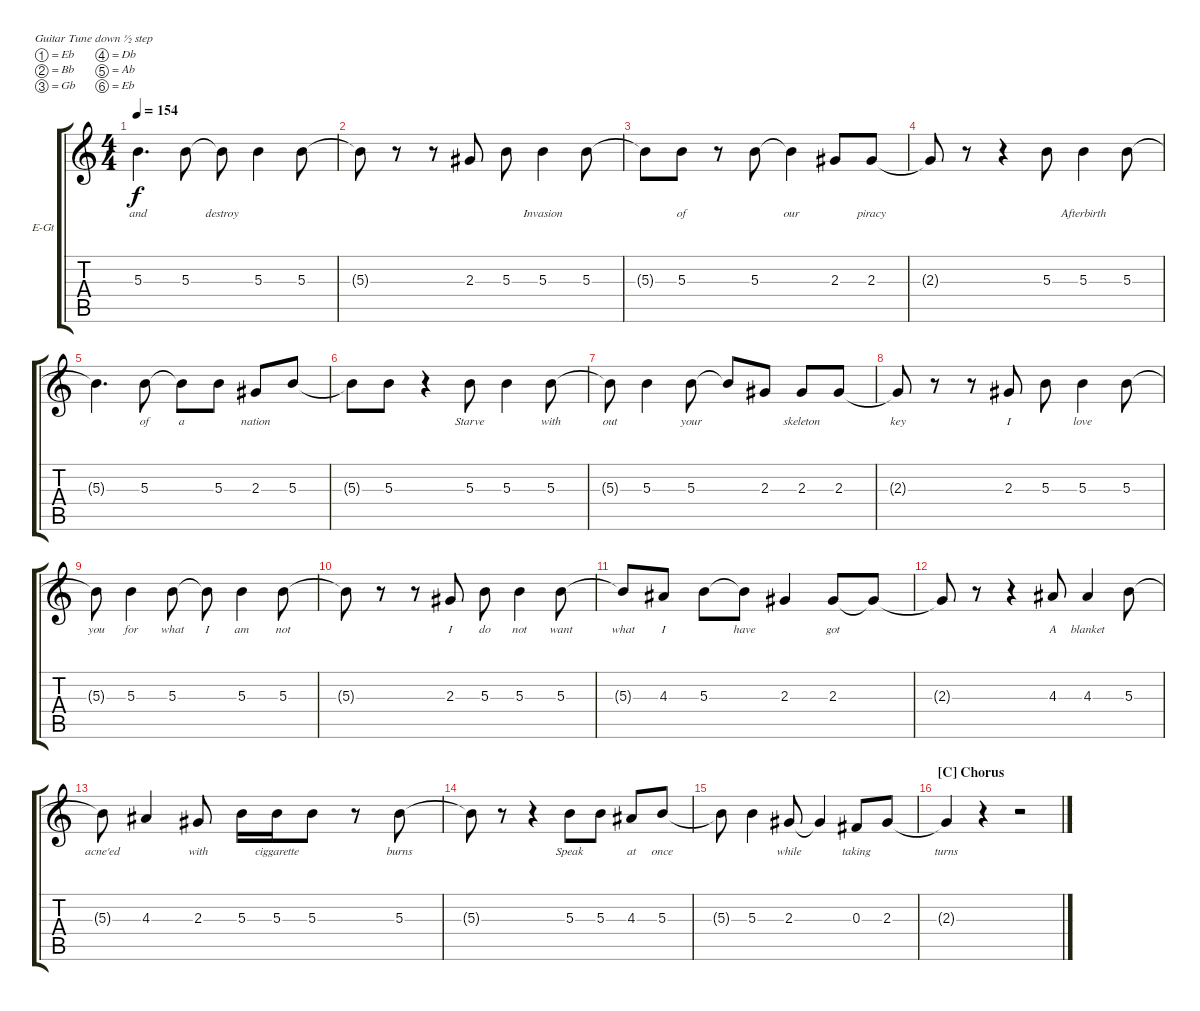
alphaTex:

\defaultSystemsLayout 4
\bracketExtendMode groupsimilarinstruments
\firstSystemTrackNameOrientation horizontal
\otherSystemsTrackNameOrientation horizontal
\track ("Voces" "E-Gt") {instrument distortionguitar}
\staff {score tabs}
\tuning (Eb4 Bb3 Gb3 Db3 Ab2 Eb2)
\ts (4 4)
\tempo 154
\clef g2
\scale
1.03909
\ks c
5.3{t}.4{d lyrics (0 "and") lyrics (1 "") lyrics (2 "") lyrics (3 "") lyrics (4 "") dy f} 5.3.8{lyrics (0 "") lyrics (1 "") lyrics (2 "") lyrics (3 "") lyrics (4 "")} 5.3{t}.8{lyrics (0 "destroy") lyrics (1 "") lyrics (2 "") lyrics (3 "") lyrics (4 "")} 5.3.4{lyrics (0 "") lyrics (1 "") lyrics (2 "") lyrics (3 "") lyrics (4 "")} 5.3.8{lyrics (0 "") lyrics (1 "") lyrics (2 "") lyrics (3 "") lyrics (4 "")} |
\scale
0.960908 5.3{t}.8{lyrics (0 "") lyrics (1 "") lyrics (2 "") lyrics (3 "") lyrics (4 "")} r.8 r.8 2.3.8{lyrics (0 "") lyrics (1 "") lyrics (2 "") lyrics (3 "") lyrics (4 "")} 5.3.8{lyrics (0 "") lyrics (1 "") lyrics (2 "") lyrics (3 "") lyrics (4 "")} 5.3.4{lyrics (0 "Invasion") lyrics (1 "") lyrics (2 "") lyrics (3 "") lyrics (4 "")} 5.3.8{lyrics (0 "") lyrics (1 "") lyrics (2 "") lyrics (3 "") lyrics (4 "")} |
\scale
1.03909 5.3{t}.8{lyrics (0 "") lyrics (1 "") lyrics (2 "") lyrics (3 "") lyrics (4 "")} 5.3.8{lyrics (0 "of") lyrics (1 "") lyrics (2 "") lyrics (3 "") lyrics (4 "")} r.8 5.3.8{lyrics (0 "") lyrics (1 "") lyrics (2 "") lyrics (3 "") lyrics (4 "")} 5.3{t}.4{lyrics (0 "our") lyrics (1 "") lyrics (2 "") lyrics (3 "") lyrics (4 "")} 2.3.8{lyrics (0 "") lyrics (1 "") lyrics (2 "") lyrics (3 "") lyrics (4 "")} 2.3.8{lyrics (0 "piracy") lyrics (1 "") lyrics (2 "") lyrics (3 "") lyrics (4 "")} |
\scale
0.960908 2.3{t}.8{lyrics (0 "") lyrics (1 "") lyrics (2 "") lyrics (3 "") lyrics (4 "")} r.8 r.4 5.3.8{lyrics (0 "") lyrics (1 "") lyrics (2 "") lyrics (3 "") lyrics (4 "")} 5.3.4{lyrics (0 "Afterbirth") lyrics (1 "") lyrics (2 "") lyrics (3 "") lyrics (4 "")} 5.3.8{lyrics (0 "") lyrics (1 "") lyrics (2 "") lyrics (3 "") lyrics (4 "")} |
\scale
1.03909 5.3{t}.4{d lyrics (0 "") lyrics (1 "") lyrics (2 "") lyrics (3 "") lyrics (4 "")} 5.3.8{lyrics (0 "of") lyrics (1 "") lyrics (2 "") lyrics (3 "") lyrics (4 "")} 5.3{t}.8{lyrics (0 "a") lyrics (1 "") lyrics (2 "") lyrics (3 "") lyrics (4 "")} 5.3.8{lyrics (0 "") lyrics (1 "") lyrics (2 "") lyrics (3 "") lyrics (4 "")} 2.3.8{lyrics (0 "nation") lyrics (1 "") lyrics (2 "") lyrics (3 "") lyrics (4 "")} 5.3.8{lyrics (0 "") lyrics (1 "") lyrics (2 "") lyrics (3 "") lyrics (4 "")} |
\scale
0.960908 5.3{t}.8{lyrics (0 "") lyrics (1 "") lyrics (2 "") lyrics (3 "") lyrics (4 "")} 5.3.8{lyrics (0 "") lyrics (1 "") lyrics (2 "") lyrics (3 "") lyrics (4 "")} r.4 5.3.8{lyrics (0 "Starve") lyrics (1 "") lyrics (2 "") lyrics (3 "") lyrics (4 "")} 5.3.4{lyrics (0 "") lyrics (1 "") lyrics (2 "") lyrics (3 "") lyrics (4 "")} 5.3.8{lyrics (0 "with") lyrics (1 "") lyrics (2 "") lyrics (3 "") lyrics (4 "")} |
\scale
1.03909 5.3{t}.8{lyrics (0 "out") lyrics (1 "") lyrics (2 "") lyrics (3 "") lyrics (4 "")} 5.3.4{lyrics (0 "") lyrics (1 "") lyrics (2 "") lyrics (3 "") lyrics (4 "")} 5.3.8{lyrics (0 "your") lyrics (1 "") lyrics (2 "") lyrics (3 "") lyrics (4 "")} 5.3{t}.8{lyrics (0 "") lyrics (1 "") lyrics (2 "") lyrics (3 "") lyrics (4 "")} 2.3.8{lyrics (0 "") lyrics (1 "") lyrics (2 "") lyrics (3 "") lyrics (4 "")} 2.3.8{lyrics (0 "skeleton") lyrics (1 "") lyrics (2 "") lyrics (3 "") lyrics (4 "")} 2.3.8{lyrics (0 "") lyrics (1 "") lyrics (2 "") lyrics (3 "") lyrics (4 "")} |
\scale
0.960908 2.3{t}.8{lyrics (0 "key") lyrics (1 "") lyrics (2 "") lyrics (3 "") lyrics (4 "")} r.8 r.8 2.3.8{lyrics (0 "I") lyrics (1 "") lyrics (2 "") lyrics (3 "") lyrics (4 "")} 5.3.8{lyrics (0 "") lyrics (1 "") lyrics (2 "") lyrics (3 "") lyrics (4 "")} 5.3.4{lyrics (0 "love") lyrics (1 "") lyrics (2 "") lyrics (3 "") lyrics (4 "")} 5.3.8{lyrics (0 "") lyrics (1 "") lyrics (2 "") lyrics (3 "") lyrics (4 "")} |
\scale
1.03909 5.3{t}.8{lyrics (0 "you") lyrics (1 "") lyrics (2 "") lyrics (3 "") lyrics (4 "")} 5.3.4{lyrics (0 "for") lyrics (1 "") lyrics (2 "") lyrics (3 "") lyrics (4 "")} 5.3.8{lyrics (0 "what") lyrics (1 "") lyrics (2 "") lyrics (3 "") lyrics (4 "")} 5.3{t}.8{lyrics (0 "I") lyrics (1 "") lyrics (2 "") lyrics (3 "") lyrics (4 "")} 5.3.4{lyrics (0 "am") lyrics (1 "") lyrics (2 "") lyrics (3 "") lyrics (4 "")} 5.3.8{lyrics (0 "not") lyrics (1 "") lyrics (2 "") lyrics (3 "") lyrics (4 "")} |
\scale
0.960908 5.3{t}.8{lyrics (0 "") lyrics (1 "") lyrics (2 "") lyrics (3 "") lyrics (4 "")} r.8 r.8 2.3.8{lyrics (0 "I") lyrics (1 "") lyrics (2 "") lyrics (3 "") lyrics (4 "")} 5.3.8{lyrics (0 "do") lyrics (1 "") lyrics (2 "") lyrics (3 "") lyrics (4 "")} 5.3.4{lyrics (0 "not") lyrics (1 "") lyrics (2 "") lyrics (3 "") lyrics (4 "")} 5.3.8{lyrics (0 "want") lyrics (1 "") lyrics (2 "") lyrics (3 "") lyrics (4 "")} |
\scale
1.03909 5.3{t}.8{lyrics (0 "what") lyrics (1 "") lyrics (2 "") lyrics (3 "") lyrics (4 "")} 4.3.8{lyrics (0 "I") lyrics (1 "") lyrics (2 "") lyrics (3 "") lyrics (4 "")} 5.3.8{lyrics (0 "") lyrics (1 "") lyrics (2 "") lyrics (3 "") lyrics (4 "")} 5.3{t}.8{lyrics (0 "have") lyrics (1 "") lyrics (2 "") lyrics (3 "") lyrics (4 "")} 2.3.4{lyrics (0 "") lyrics (1 "") lyrics (2 "") lyrics (3 "") lyrics (4 "")} 2.3.8{lyrics (0 "got") lyrics (1 "") lyrics (2 "") lyrics (3 "") lyrics (4 "")} 2.3{t}.8{lyrics (0 "") lyrics (1 "") lyrics (2 "") lyrics (3 "") lyrics (4 "")} |
\scale
0.960908 2.3{t}.8{lyrics (0 "") lyrics (1 "") lyrics (2 "") lyrics (3 "") lyrics (4 "")} r.8 r.4 4.3.8{lyrics (0 "A") lyrics (1 "") lyrics (2 "") lyrics (3 "") lyrics (4 "")} 4.3.4{lyrics (0 "blanket") lyrics (1 "") lyrics (2 "") lyrics (3 "") lyrics (4 "")} 5.3.8{lyrics (0 "") lyrics (1 "") lyrics (2 "") lyrics (3 "") lyrics (4 "")} |
\scale
1.03909 5.3{t}.8{lyrics (0 "acne'ed") lyrics (1 "") lyrics (2 "") lyrics (3 "") lyrics (4 "")} 4.3.4{lyrics (0 "") lyrics (1 "") lyrics (2 "") lyrics (3 "") lyrics (4 "")} 2.3.8{lyrics (0 "with") lyrics (1 "") lyrics (2 "") lyrics (3 "") lyrics (4 "")} 5.3.16{lyrics (0 "") lyrics (1 "") lyrics (2 "") lyrics (3 "") lyrics (4 "")} 5.3.16{lyrics (0 "ciggarette") lyrics (1 "") lyrics (2 "") lyrics (3 "") lyrics (4 "")} 5.3.8{lyrics (0 "") lyrics (1 "") lyrics (2 "") lyrics (3 "") lyrics (4 "")} r.8 5.3.8{lyrics (0 "burns") lyrics (1 "") lyrics (2 "") lyrics (3 "") lyrics (4 "")} |
\scale
0.960908 5.3{t}.8{lyrics (0 "") lyrics (1 "") lyrics (2 "") lyrics (3 "") lyrics (4 "")} r.8 r.4 5.3.8{lyrics (0 "Speak") lyrics (1 "") lyrics (2 "") lyrics (3 "") lyrics (4 "")} 5.3.8{lyrics (0 "") lyrics (1 "") lyrics (2 "") lyrics (3 "") lyrics (4 "")} 4.3.8{lyrics (0 "at") lyrics (1 "") lyrics (2 "") lyrics (3 "") lyrics (4 "")} 5.3.8{lyrics (0 "once") lyrics (1 "") lyrics (2 "") lyrics (3 "") lyrics (4 "")} |
\scale
1.03909 5.3{t}.8{lyrics (0 "") lyrics (1 "") lyrics (2 "") lyrics (3 "") lyrics (4 "")} 5.3.4{lyrics (0 "") lyrics (1 "") lyrics (2 "") lyrics (3 "") lyrics (4 "")} 2.3.8{lyrics (0 "while") lyrics (1 "") lyrics (2 "") lyrics (3 "") lyrics (4 "")} 2.3{t}.4{lyrics (0 "") lyrics (1 "") lyrics (2 "") lyrics (3 "") lyrics (4 "")} 0.3.8{lyrics (0 "taking") lyrics (1 "") lyrics (2 "") lyrics (3 "") lyrics (4 "")} 2.3.8{lyrics (0 "") lyrics (1 "") lyrics (2 "") lyrics (3 "") lyrics (4 "")} |
\section ("C" "Chorus")
\scale
0.960908 2.3{t}.4{lyrics (0 "turns") lyrics (1 "") lyrics (2 "") lyrics (3 "") lyrics (4 "")} r.4 r.2
